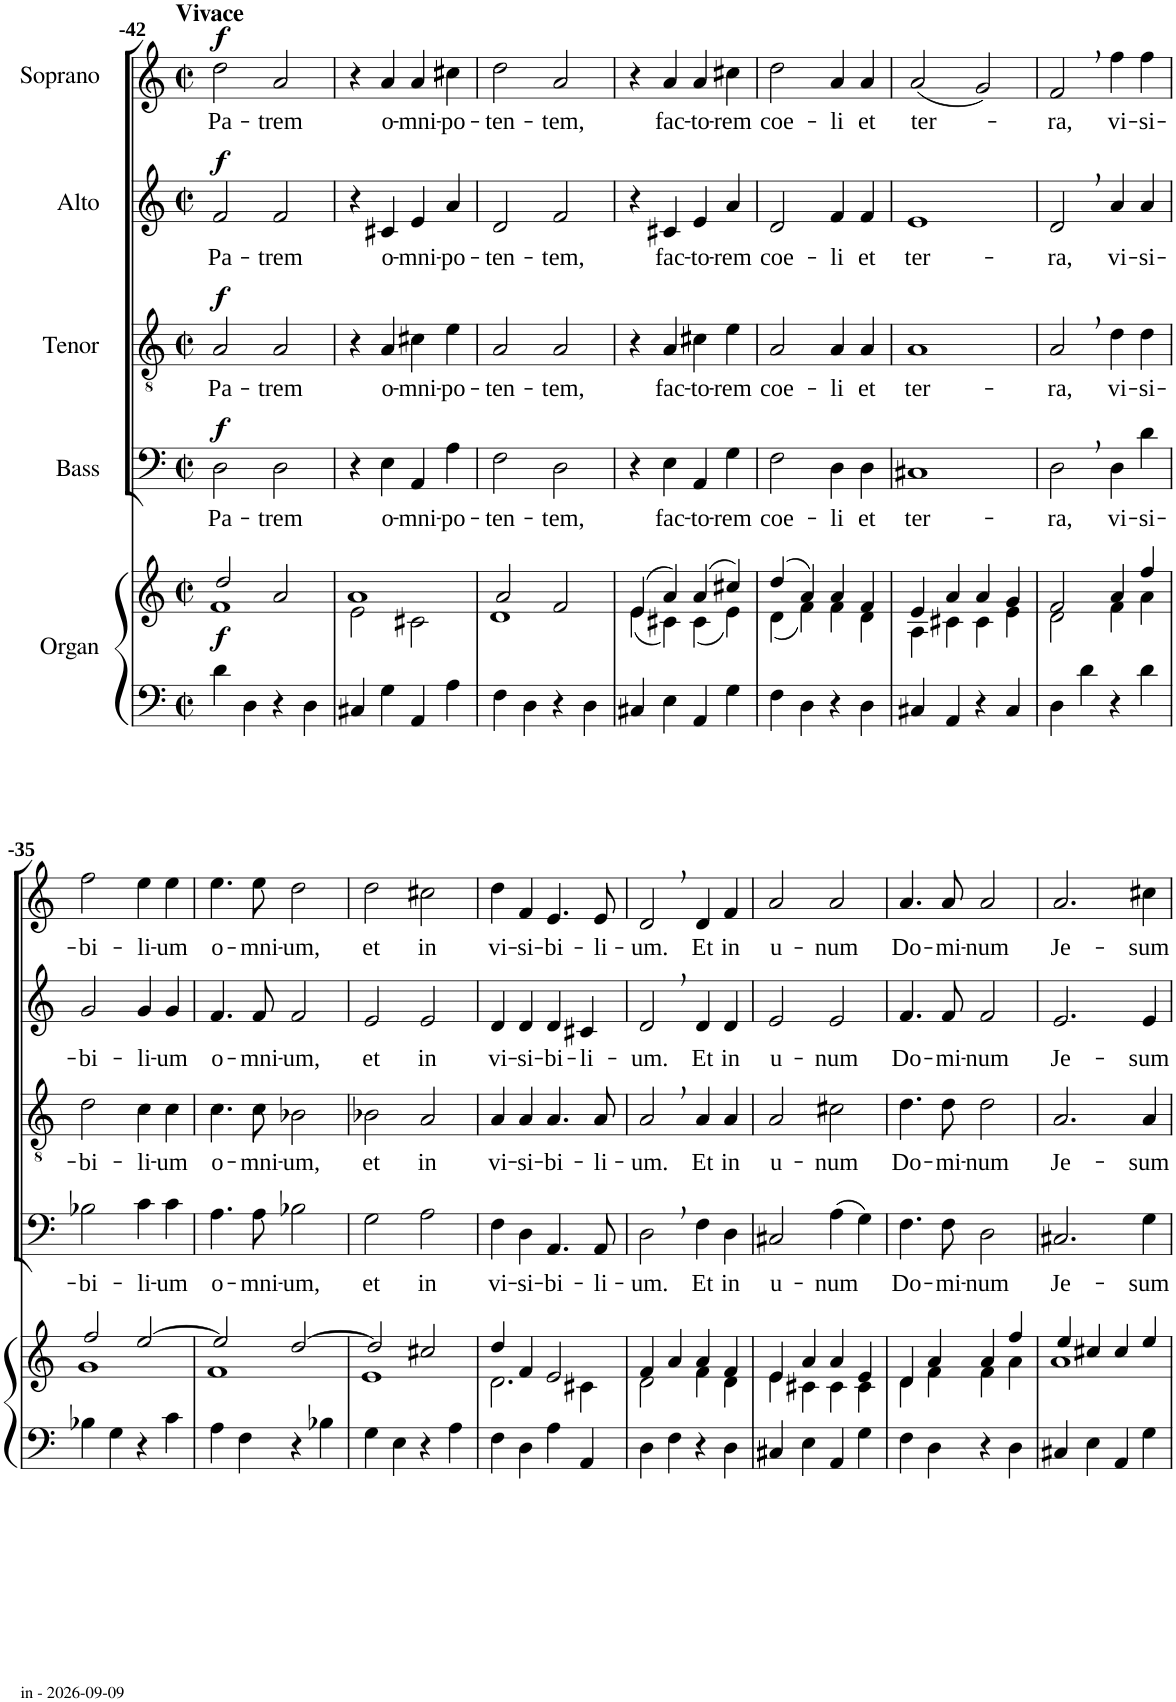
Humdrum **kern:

**kern	**kern	**dynam	**kern	**text	**dynam	**kern	**text	**dynam	**kern	**text	**dynam	**kern	**text	**dynam
*part5	*part5	*part5	*part4	*part4	*part4	*part3	*part3	*part3	*part2	*part2	*part2	*part1	*part1	*part1
*staff6	*staff5	*staff5/6	*staff4	*staff4	*staff4	*staff3	*staff3	*staff3	*staff2	*staff2	*staff2	*staff1	*staff1	*staff1
*I"Organ	*	*	*I"Bass	*	*	*I"Tenor	*	*	*I"Alto	*	*	*I"Soprano	*	*
*clefF4	*clefG2	*	*clefF4	*	*	*clefGv2	*	*	*clefG2	*	*	*clefG2	*	*
*k[]	*k[]	*	*k[]	*	*	*k[]	*	*	*k[]	*	*	*k[]	*	*
*M2/2	*M2/2	*	*M2/2	*	*	*M2/2	*	*	*M2/2	*	*	*M2/2	*	*
*met(c|)	*met(c|)	*	*met(c|)	*	*	*met(c|)	*	*	*met(c|)	*	*	*met(c|)	*	*
=42-	=42-	=42-	=42-	=42-	=42-	=42-	=42-	=42-	=42-	=42-	=42-	=42-	=42-	=42-
*	*^	*	*	*	*	*	*	*	*	*	*	*	*	*
!	!	!	!	!	!	!	!	!	!	!	!	!	!LO:TX:a:B:t=Vivace	!	!
!	!	!	!LO:DY:b	!	!LO:LY:b	!LO:DY:a	!	!LO:LY:b	!LO:DY:a	!	!LO:LY:b	!LO:DY:a	!	!LO:LY:b	!LO:DY:a
4d\	2dd/	1f	f	2D\	Pa-	f	2A/	Pa-	f	2f/	Pa-	f	2dd\	Pa-	f
4D\	.	.	.	.	.	.	.	.	.	.	.	.	.	.	.
!	!	!	!	!	!LO:LY:b	!	!	!LO:LY:b	!	!	!LO:LY:b	!	!	!LO:LY:b	!
4r	2a/	.	.	2D\	-trem	.	2A/	-trem	.	2f/	-trem	.	2a/	-trem	.
4D\	.	.	.	.	.	.	.	.	.	.	.	.	.	.	.
=41-	=41-	=41-	=41-	=41-	=41-	=41-	=41-	=41-	=41-	=41-	=41-	=41-	=41-	=41-	=41-
4C#X/	1a	2e\	.	4r	.	.	4r	.	.	4r	.	.	4r	.	.
!	!	!	!	!	!LO:LY:b	!	!	!LO:LY:b	!	!	!LO:LY:b	!	!	!LO:LY:b	!
4G\	.	.	.	4E\	o-	.	4A/	o-	.	4c#X/	o-	.	4a/	o-	.
!	!	!	!	!	!LO:LY:b	!	!	!LO:LY:b	!	!	!LO:LY:b	!	!	!LO:LY:b	!
4AA/	.	2c#X\	.	4AA/	-mni-	.	4c#X\	-mni-	.	4e/	-mni-	.	4a/	-mni-	.
!	!	!	!	!	!LO:LY:b	!	!	!LO:LY:b	!	!	!LO:LY:b	!	!	!LO:LY:b	!
4A\	.	.	.	4A\	-po-	.	4e\	-po-	.	4a/	-po-	.	4cc#X\	-po-	.
=40-	=40-	=40-	=40-	=40-	=40-	=40-	=40-	=40-	=40-	=40-	=40-	=40-	=40-	=40-	=40-
!	!	!	!	!	!LO:LY:b	!	!	!LO:LY:b	!	!	!LO:LY:b	!	!	!LO:LY:b	!
4F\	2a/	1d	.	2F\	-ten-	.	2A/	-ten-	.	2d/	-ten-	.	2dd\	-ten-	.
4D\	.	.	.	.	.	.	.	.	.	.	.	.	.	.	.
!	!	!	!	!	!LO:LY:b	!	!	!LO:LY:b	!	!	!LO:LY:b	!	!	!LO:LY:b	!
4r	2f/	.	.	2D\	-tem,	.	2A/	-tem,	.	2f/	-tem,	.	2a/	-tem,	.
4D\	.	.	.	.	.	.	.	.	.	.	.	.	.	.	.
=39-	=39-	=39-	=39-	=39-	=39-	=39-	=39-	=39-	=39-	=39-	=39-	=39-	=39-	=39-	=39-
4C#X/	(4e/	(4e\	.	4r	.	.	4r	.	.	4r	.	.	4r	.	.
!	!	!	!	!	!LO:LY:b	!	!	!LO:LY:b	!	!	!LO:LY:b	!	!	!LO:LY:b	!
4E\	4a/)	4c#X\)	.	4E\	fac-	.	4A/	fac-	.	4c#X/	fac-	.	4a/	fac-	.
!	!	!	!	!	!LO:LY:b	!	!	!LO:LY:b	!	!	!LO:LY:b	!	!	!LO:LY:b	!
4AA/	(4a/	(4c#\	.	4AA/	-to-	.	4c#X\	-to-	.	4e/	-to-	.	4a/	-to-	.
!	!	!	!	!	!LO:LY:b	!	!	!LO:LY:b	!	!	!LO:LY:b	!	!	!LO:LY:b	!
4G\	4cc#X/)	4e\)	.	4G\	-rem	.	4e\	-rem	.	4a/	-rem	.	4cc#X\	-rem	.
=38-	=38-	=38-	=38-	=38-	=38-	=38-	=38-	=38-	=38-	=38-	=38-	=38-	=38-	=38-	=38-
!	!	!	!	!	!LO:LY:b	!	!	!LO:LY:b	!	!	!LO:LY:b	!	!	!LO:LY:b	!
4F\	(4dd/	(4d\	.	2F\	coe-	.	2A/	coe-	.	2d/	coe-	.	2dd\	coe-	.
4D\	4a/)	4f\)	.	.	.	.	.	.	.	.	.	.	.	.	.
!	!	!	!	!	!LO:LY:b	!	!	!LO:LY:b	!	!	!LO:LY:b	!	!	!LO:LY:b	!
4r	4a/	4f\	.	4D\	-li	.	4A/	-li	.	4f/	-li	.	4a/	-li	.
!	!	!	!	!	!LO:LY:b	!	!	!LO:LY:b	!	!	!LO:LY:b	!	!	!LO:LY:b	!
4D\	4f/	4d\	.	4D\	et	.	4A/	et	.	4f/	et	.	4a/	et	.
=37-	=37-	=37-	=37-	=37-	=37-	=37-	=37-	=37-	=37-	=37-	=37-	=37-	=37-	=37-	=37-
!	!	!	!	!	!LO:LY:b	!	!	!LO:LY:b	!	!	!LO:LY:b	!	!	!LO:LY:b	!
4C#X/	4e/	4A\	.	1C#X	ter-	.	1A	ter-	.	1e	ter-	.	(2a/	ter-	.
4AA/	4a/	4c#X\	.	.	.	.	.	.	.	.	.	.	.	.	.
4r	4a/	4c#\	.	.	.	.	.	.	.	.	.	.	2g/)	.	.
4C#/	4g/	4e\	.	.	.	.	.	.	.	.	.	.	.	.	.
=36-	=36-	=36-	=36-	=36-	=36-	=36-	=36-	=36-	=36-	=36-	=36-	=36-	=36-	=36-	=36-
!	!	!	!	!	!LO:LY:b	!	!	!LO:LY:b	!	!	!LO:LY:b	!	!	!LO:LY:b	!
4D\	2f/	2d\	.	2D,\	-ra,	.	2A,/	-ra,	.	2d,/	-ra,	.	2f,/	-ra,	.
4d\	.	.	.	.	.	.	.	.	.	.	.	.	.	.	.
!	!	!	!	!	!LO:LY:b	!	!	!LO:LY:b	!	!	!LO:LY:b	!	!	!LO:LY:b	!
4r	4a/	4f\	.	4D\	vi-	.	4d\	vi-	.	4a/	vi-	.	4ff\	vi-	.
!	!	!	!	!	!LO:LY:b	!	!	!LO:LY:b	!	!	!LO:LY:b	!	!	!LO:LY:b	!
4d\	4ff/	4a\	.	4d\	-si-	.	4d\	-si-	.	4a/	-si-	.	4ff\	-si-	.
!!LO:LB:g=z
=35-	=35-	=35-	=35-	=35-	=35-	=35-	=35-	=35-	=35-	=35-	=35-	=35-	=35-	=35-	=35-
!	!	!	!	!	!LO:LY:b	!	!	!LO:LY:b	!	!	!LO:LY:b	!	!	!LO:LY:b	!
4B-X\	2ff/	1g	.	2B-X\	-bi-	.	2d\	-bi-	.	2g/	-bi-	.	2ff\	-bi-	.
4G\	.	.	.	.	.	.	.	.	.	.	.	.	.	.	.
!	!	!	!	!	!LO:LY:b	!	!	!LO:LY:b	!	!	!LO:LY:b	!	!	!LO:LY:b	!
4r	[2ee/	.	.	4c\	-li-	.	4c\	-li-	.	4g/	-li-	.	4ee\	-li-	.
!	!	!	!	!	!LO:LY:b	!	!	!LO:LY:b	!	!	!LO:LY:b	!	!	!LO:LY:b	!
4c\	.	.	.	4c\	-um	.	4c\	-um	.	4g/	-um	.	4ee\	-um	.
=34-	=34-	=34-	=34-	=34-	=34-	=34-	=34-	=34-	=34-	=34-	=34-	=34-	=34-	=34-	=34-
!	!	!	!	!	!LO:LY:b	!	!	!LO:LY:b	!	!	!LO:LY:b	!	!	!LO:LY:b	!
4A\	2ee/]	1f	.	4.A\	o-	.	4.c\	o-	.	4.f/	o-	.	4.ee\	o-	.
4F\	.	.	.	.	.	.	.	.	.	.	.	.	.	.	.
!	!	!	!	!	!LO:LY:b	!	!	!LO:LY:b	!	!	!LO:LY:b	!	!	!LO:LY:b	!
.	.	.	.	8A\	-mni-	.	8c\	-mni-	.	8f/	-mni-	.	8ee\	-mni-	.
!	!	!	!	!	!LO:LY:b	!	!	!LO:LY:b	!	!	!LO:LY:b	!	!	!LO:LY:b	!
4r	[2dd/	.	.	2B-X\	-um,	.	2B-X\	-um,	.	2f/	-um,	.	2dd\	-um,	.
4B-X\	.	.	.	.	.	.	.	.	.	.	.	.	.	.	.
=33-	=33-	=33-	=33-	=33-	=33-	=33-	=33-	=33-	=33-	=33-	=33-	=33-	=33-	=33-	=33-
!	!	!	!	!	!LO:LY:b	!	!	!LO:LY:b	!	!	!LO:LY:b	!	!	!LO:LY:b	!
4G\	2dd/]	1e	.	2G\	et	.	2B-X\	et	.	2e/	et	.	2dd\	et	.
4E\	.	.	.	.	.	.	.	.	.	.	.	.	.	.	.
!	!	!	!	!	!LO:LY:b	!	!	!LO:LY:b	!	!	!LO:LY:b	!	!	!LO:LY:b	!
4r	2cc#X/	.	.	2A\	in	.	2A/	in	.	2e/	in	.	2cc#X\	in	.
4A\	.	.	.	.	.	.	.	.	.	.	.	.	.	.	.
=32-	=32-	=32-	=32-	=32-	=32-	=32-	=32-	=32-	=32-	=32-	=32-	=32-	=32-	=32-	=32-
!	!	!	!	!	!LO:LY:b	!	!	!LO:LY:b	!	!	!LO:LY:b	!	!	!LO:LY:b	!
4F\	4dd/	2.d\	.	4F\	vi-	.	4A/	vi-	.	4d/	vi-	.	4dd\	vi-	.
!	!	!	!	!	!LO:LY:b	!	!	!LO:LY:b	!	!	!LO:LY:b	!	!	!LO:LY:b	!
4D\	4f/	.	.	4D\	-si-	.	4A/	-si-	.	4d/	-si-	.	4f/	-si-	.
!	!	!	!	!	!LO:LY:b	!	!	!LO:LY:b	!	!	!LO:LY:b	!	!	!LO:LY:b	!
4A\	2e/	.	.	4.AA/	-bi-	.	4.A/	-bi-	.	4d/	-bi-	.	4.e/	-bi-	.
!	!	!	!	!	!	!	!	!	!	!	!LO:LY:b	!	!	!	!
4AA/	.	4c#X\	.	.	.	.	.	.	.	4c#X/	-li-	.	.	.	.
!	!	!	!	!	!LO:LY:b	!	!	!LO:LY:b	!	!	!	!	!	!LO:LY:b	!
.	.	.	.	8AA/	-li-	.	8A/	-li-	.	.	.	.	8e/	-li-	.
=31-	=31-	=31-	=31-	=31-	=31-	=31-	=31-	=31-	=31-	=31-	=31-	=31-	=31-	=31-	=31-
!	!	!	!	!	!LO:LY:b	!	!	!LO:LY:b	!	!	!LO:LY:b	!	!	!LO:LY:b	!
4D\	4f/	2d\	.	2D,\	-um.	.	2A,/	-um.	.	2d,/	-um.	.	2d,/	-um.	.
4F\	4a/	.	.	.	.	.	.	.	.	.	.	.	.	.	.
!	!	!	!	!	!LO:LY:b	!	!	!LO:LY:b	!	!	!LO:LY:b	!	!	!LO:LY:b	!
4r	4a/	4f\	.	4F\	Et	.	4A/	Et	.	4d/	Et	.	4d/	Et	.
!	!	!	!	!	!LO:LY:b	!	!	!LO:LY:b	!	!	!LO:LY:b	!	!	!LO:LY:b	!
4D\	4f/	4d\	.	4D\	in	.	4A/	in	.	4d/	in	.	4f/	in	.
=30-	=30-	=30-	=30-	=30-	=30-	=30-	=30-	=30-	=30-	=30-	=30-	=30-	=30-	=30-	=30-
!	!	!	!	!	!LO:LY:b	!	!	!LO:LY:b	!	!	!LO:LY:b	!	!	!LO:LY:b	!
4C#X/	4e/	4e\	.	2C#X/	u-	.	2A/	u-	.	2e/	u-	.	2a/	u-	.
4E\	4a/	4c#X\	.	.	.	.	.	.	.	.	.	.	.	.	.
!	!	!	!	!	!LO:LY:b	!	!	!LO:LY:b	!	!	!LO:LY:b	!	!	!LO:LY:b	!
4AA/	4a/	4c#\	.	(4A\	-num	.	2c#X\	-num	.	2e/	-num	.	2a/	-num	.
4G\	4e/	4c#\	.	4G\)	.	.	.	.	.	.	.	.	.	.	.
=29-	=29-	=29-	=29-	=29-	=29-	=29-	=29-	=29-	=29-	=29-	=29-	=29-	=29-	=29-	=29-
!	!	!	!	!	!LO:LY:b	!	!	!LO:LY:b	!	!	!LO:LY:b	!	!	!LO:LY:b	!
4F\	4d/	4d\	.	4.F\	Do-	.	4.d\	Do-	.	4.f/	Do-	.	4.a/	Do-	.
4D\	4a/	4f\	.	.	.	.	.	.	.	.	.	.	.	.	.
!	!	!	!	!	!LO:LY:b	!	!	!LO:LY:b	!	!	!LO:LY:b	!	!	!LO:LY:b	!
.	.	.	.	8F\	-mi-	.	8d\	-mi-	.	8f/	-mi-	.	8a/	-mi-	.
!	!	!	!	!	!LO:LY:b	!	!	!LO:LY:b	!	!	!LO:LY:b	!	!	!LO:LY:b	!
4r	4a/	4f\	.	2D\	-num	.	2d\	-num	.	2f/	-num	.	2a/	-num	.
4D\	4ff/	4a\	.	.	.	.	.	.	.	.	.	.	.	.	.
=28-	=28-	=28-	=28-	=28-	=28-	=28-	=28-	=28-	=28-	=28-	=28-	=28-	=28-	=28-	=28-
!	!	!	!	!	!LO:LY:b	!	!	!LO:LY:b	!	!	!LO:LY:b	!	!	!LO:LY:b	!
4C#X/	4ee/	1a	.	2.C#X/	Je-	.	2.A/	Je-	.	2.e/	Je-	.	2.a/	Je-	.
4E\	4cc#X/	.	.	.	.	.	.	.	.	.	.	.	.	.	.
4AA/	4cc#/	.	.	.	.	.	.	.	.	.	.	.	.	.	.
!	!	!	!	!	!LO:LY:b	!	!	!LO:LY:b	!	!	!LO:LY:b	!	!	!LO:LY:b	!
4G\	4ee/	.	.	4G\	-sum	.	4A/	-sum	.	4e/	-sum	.	4cc#X\	-sum	.
*	*v	*v	*	*	*	*	*	*	*	*	*	*	*	*	*
=	=	=	=	=	=	=	=	=	=	=	=	=	=	=
*-	*-	*-	*-	*-	*-	*-	*-	*-	*-	*-	*-	*-	*-	*-
